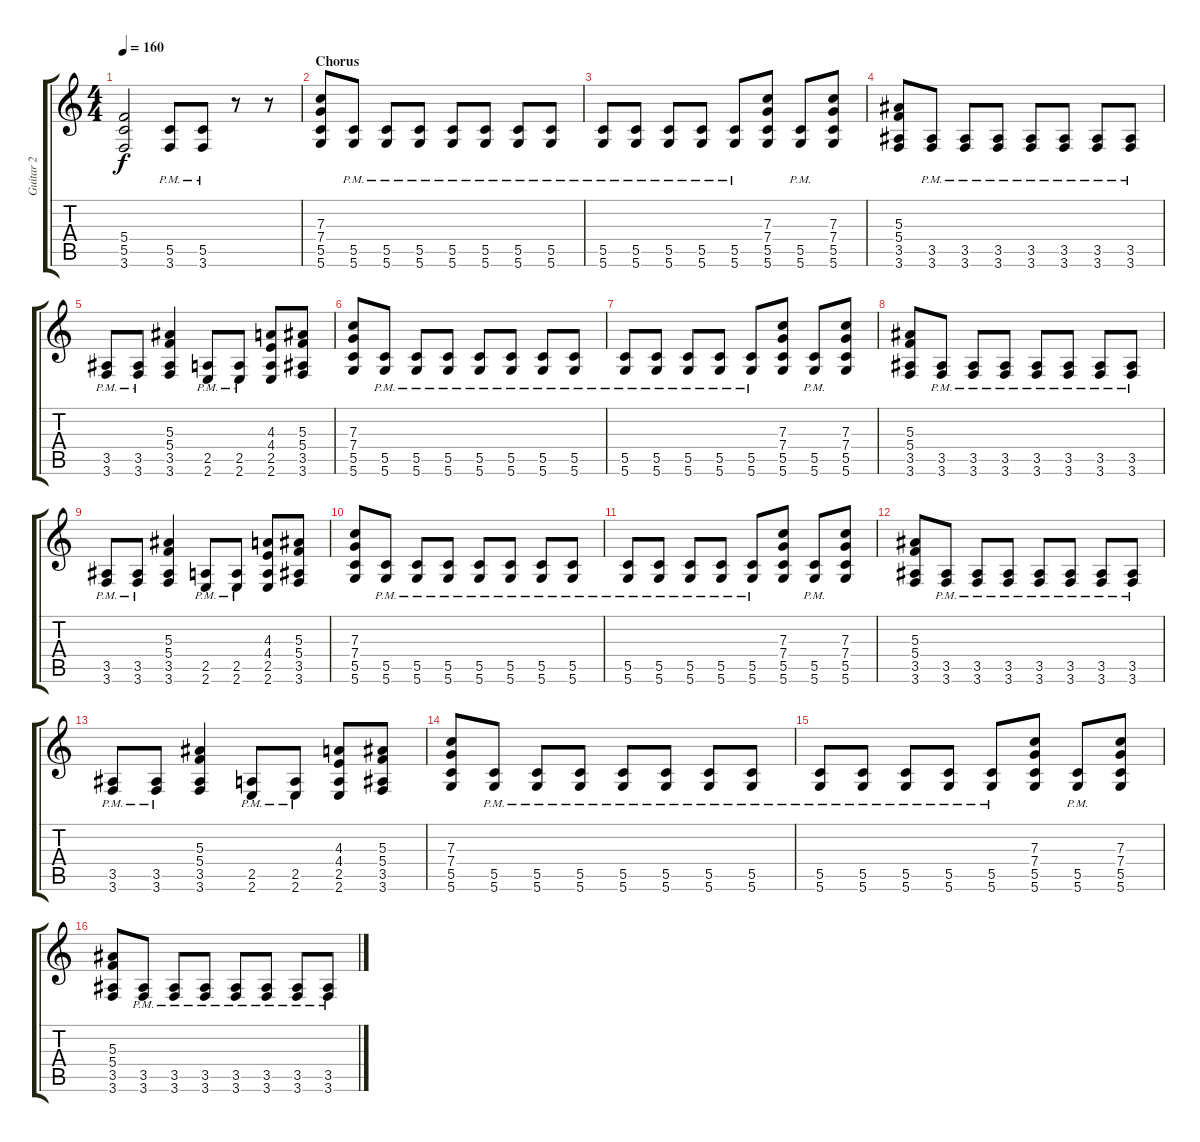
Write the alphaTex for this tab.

\track ("Guitar 2" "Guitar 2") {instrument distortionguitar}
\staff {score tabs}
\tuning (D4 A3 F3 C3 G2 D2) {hide}
\ts (4 4)
\tempo 160
\clef g2
\ks c
(5.4{t} 5.5{t} 3.6{t}).2{dy f} (5.5{pm} 3.6{pm}).8 (5.5{pm} 3.6{pm}).8 r.8 r.8 |
\section ("" "Chorus")
(7.3 7.4 5.5 5.6).8 (5.5{pm} 5.6{pm}).8 (5.5{pm} 5.6{pm}).8 (5.5{pm} 5.6{pm}).8 (5.5{pm} 5.6{pm}).8 (5.5{pm} 5.6{pm}).8 (5.5{pm} 5.6{pm}).8 (5.5{pm} 5.6{pm}).8 |
(5.5{pm} 5.6{pm}).8 (5.5{pm} 5.6{pm}).8 (5.5{pm} 5.6{pm}).8 (5.5{pm} 5.6{pm}).8 (5.5{pm} 5.6{pm}).8 (7.3 7.4 5.5 5.6).8 (5.5{pm} 5.6{pm}).8 (7.3 7.4 5.5 5.6).8 |
(5.3 5.4 3.5 3.6).8 (3.5{pm} 3.6{pm}).8 (3.5{pm} 3.6{pm}).8 (3.5{pm} 3.6{pm}).8 (3.5{pm} 3.6{pm}).8 (3.5{pm} 3.6{pm}).8 (3.5{pm} 3.6{pm}).8 (3.5{pm} 3.6{pm}).8 |
(3.5{pm} 3.6{pm}).8 (3.5{pm} 3.6{pm}).8 (5.3 5.4 3.5 3.6).4 (2.5{pm} 2.6{pm}).8 (2.5{pm} 2.6{pm}).8 (4.3 4.4 2.5 2.6).8 (5.3 5.4 3.5 3.6).8 |
(7.3 7.4 5.5 5.6).8 (5.5{pm} 5.6{pm}).8 (5.5{pm} 5.6{pm}).8 (5.5{pm} 5.6{pm}).8 (5.5{pm} 5.6{pm}).8 (5.5{pm} 5.6{pm}).8 (5.5{pm} 5.6{pm}).8 (5.5{pm} 5.6{pm}).8 |
(5.5{pm} 5.6{pm}).8 (5.5{pm} 5.6{pm}).8 (5.5{pm} 5.6{pm}).8 (5.5{pm} 5.6{pm}).8 (5.5{pm} 5.6{pm}).8 (7.3 7.4 5.5 5.6).8 (5.5{pm} 5.6{pm}).8 (7.3 7.4 5.5 5.6).8 |
(5.3 5.4 3.5 3.6).8 (3.5{pm} 3.6{pm}).8 (3.5{pm} 3.6{pm}).8 (3.5{pm} 3.6{pm}).8 (3.5{pm} 3.6{pm}).8 (3.5{pm} 3.6{pm}).8 (3.5{pm} 3.6{pm}).8 (3.5{pm} 3.6{pm}).8 |
(3.5{pm} 3.6{pm}).8 (3.5{pm} 3.6{pm}).8 (5.3 5.4 3.5 3.6).4 (2.5{pm} 2.6{pm}).8 (2.5{pm} 2.6{pm}).8 (4.3 4.4 2.5 2.6).8 (5.3 5.4 3.5 3.6).8 |
(7.3 7.4 5.5 5.6).8 (5.5{pm} 5.6{pm}).8 (5.5{pm} 5.6{pm}).8 (5.5{pm} 5.6{pm}).8 (5.5{pm} 5.6{pm}).8 (5.5{pm} 5.6{pm}).8 (5.5{pm} 5.6{pm}).8 (5.5{pm} 5.6{pm}).8 |
(5.5{pm} 5.6{pm}).8 (5.5{pm} 5.6{pm}).8 (5.5{pm} 5.6{pm}).8 (5.5{pm} 5.6{pm}).8 (5.5{pm} 5.6{pm}).8 (7.3 7.4 5.5 5.6).8 (5.5{pm} 5.6{pm}).8 (7.3 7.4 5.5 5.6).8 |
(5.3 5.4 3.5 3.6).8 (3.5{pm} 3.6{pm}).8 (3.5{pm} 3.6{pm}).8 (3.5{pm} 3.6{pm}).8 (3.5{pm} 3.6{pm}).8 (3.5{pm} 3.6{pm}).8 (3.5{pm} 3.6{pm}).8 (3.5{pm} 3.6{pm}).8 |
(3.5{pm} 3.6{pm}).8 (3.5{pm} 3.6{pm}).8 (5.3 5.4 3.5 3.6).4 (2.5{pm} 2.6{pm}).8 (2.5{pm} 2.6{pm}).8 (4.3 4.4 2.5 2.6).8 (5.3 5.4 3.5 3.6).8 |
(7.3 7.4 5.5 5.6).8 (5.5{pm} 5.6{pm}).8 (5.5{pm} 5.6{pm}).8 (5.5{pm} 5.6{pm}).8 (5.5{pm} 5.6{pm}).8 (5.5{pm} 5.6{pm}).8 (5.5{pm} 5.6{pm}).8 (5.5{pm} 5.6{pm}).8 |
(5.5{pm} 5.6{pm}).8 (5.5{pm} 5.6{pm}).8 (5.5{pm} 5.6{pm}).8 (5.5{pm} 5.6{pm}).8 (5.5{pm} 5.6{pm}).8 (7.3 7.4 5.5 5.6).8 (5.5{pm} 5.6{pm}).8 (7.3 7.4 5.5 5.6).8 |
(5.3 5.4 3.5 3.6).8 (3.5{pm} 3.6{pm}).8 (3.5{pm} 3.6{pm}).8 (3.5{pm} 3.6{pm}).8 (3.5{pm} 3.6{pm}).8 (3.5{pm} 3.6{pm}).8 (3.5{pm} 3.6{pm}).8 (3.5{pm} 3.6{pm}).8
